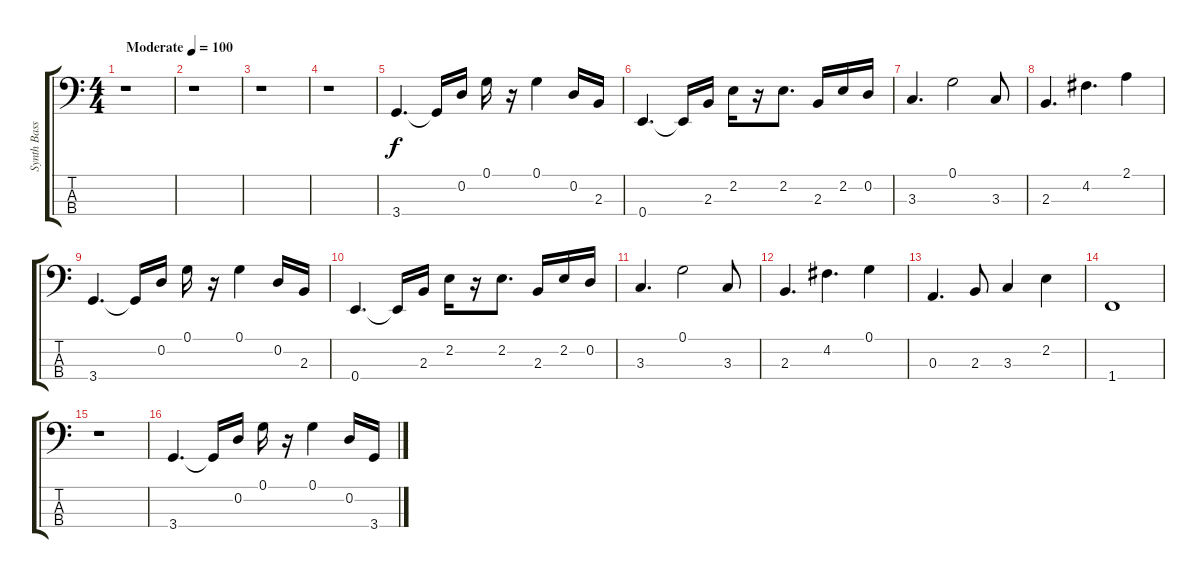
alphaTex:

\track ("Synth Bass" "Synth Bass") {instrument synthbass2}
\staff {score tabs}
\tuning (G2 D2 A1 E1) {hide}
\ts (4 4)
\tempo (100 "Moderate")
\clef f4
\ks c
r.1{dy f instrument synthbass2} |
r.1 |
r.1 |
r.1 |
3.4.4{d} 3.4{t}.16 0.2.16 0.1.16 r.16 0.1.4 0.2.16 2.3.16 |
0.4.4{d} 0.4{t}.16 2.3.16 2.2.16 r.16 2.2.8{d} 2.3.16 2.2.16 0.2.16 |
3.3.4{d} 0.1.2 3.3.8 |
2.3.4{d} 4.2.4{d} 2.1.4 |
3.4.4{d} 3.4{t}.16 0.2.16 0.1.16 r.16 0.1.4 0.2.16 2.3.16 |
0.4.4{d} 0.4{t}.16 2.3.16 2.2.16 r.16 2.2.8{d} 2.3.16 2.2.16 0.2.16 |
3.3.4{d} 0.1.2 3.3.8 |
2.3.4{d} 4.2.4{d} 0.1.4 |
0.3.4{d} 2.3.8 3.3.4 2.2.4 |
1.4.1 |
r.1 |
3.4.4{d} 3.4{t}.16 0.2.16 0.1.16 r.16 0.1.4 0.2.16 3.4.16
